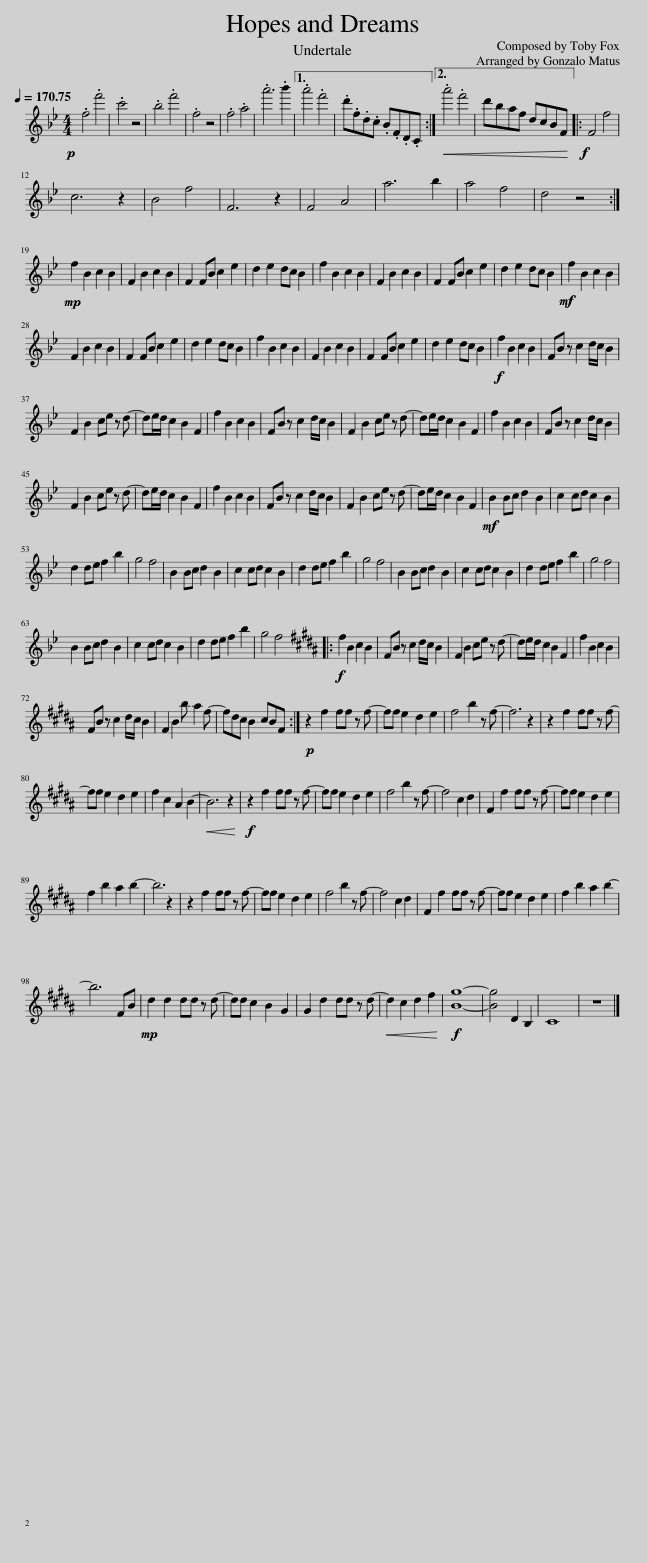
X:1
L:1/8
Q:1/4=170
M:4/4
I:linebreak $
K:Bb
V:1 treble
V:1
!p! .f4 .f'4 | .c'4 z4 | .b4 .f'4 | .f4 z4 | .f4 .a4 | %5
 .a'6 .b'2 |1 .a'4 .f'4 | .d'.f.d.c .B.F.D.C :|2!<(! .a'4 .f'4 | d'baf dcBF!<)! |: %10
!f! F4 f4 |$ c6 z2 | B4 f4 | F6 z2 | F4 A4 | %15
 a6 b2 | a4 f4 | d4 z4 :|$!mp! f2 B2 c2 B2 | F2 B2 c2 B2 | %20
 F2 FB c2 e2 | d2 e2 dc B2 | f2 B2 c2 B2 | F2 B2 c2 B2 | F2 FB c2 e2 | %25
 d2 e2 dc B2 |!mf! f2 B2 c2 B2 |$ F2 B2 c2 B2 | F2 FB c2 e2 | d2 e2 dc B2 | %30
 f2 B2 c2 B2 | F2 B2 c2 B2 | F2 FB c2 e2 | d2 e2 dc B2 |!f! f2 B2 c2 B2 | %35
 FB z c2 d/c/ B2 |$ F2 B2 ce z d- | de/d/ c2 B2 F2 | f2 B2 c2 B2 | FB z c2 d/c/ B2 | %40
 F2 B2 ce z d- | de/d/ c2 B2 F2 | f2 B2 c2 B2 | FB z c2 d/c/ B2 |$ F2 B2 ce z d- | %45
 de/d/ c2 B2 F2 | f2 B2 c2 B2 | FB z c2 d/c/ B2 | F2 B2 ce z d- | de/d/ c2 B2 F2 | %50
!mf! B2 Bc d2 B2 | c2 cd c2 B2 |$ d2 de f2 b2 | g4 f4 | B2 Bc d2 B2 | %55
 c2 cd c2 B2 | d2 de f2 b2 | g4 f4 | B2 Bc d2 B2 | c2 cd c2 B2 | %60
 d2 de f2 b2 | g4 f4 |$ B2 Bc d2 B2 | c2 cd c2 B2 | d2 de f2 b2 | %65
 g4 f4 |:[K:B]!f! f2 B2 c2 B2 | FB z c2 d/c/ B2 | F2 B2 ce z d- | de/d/ c2 B2 F2 | %70
 f2 B2 c2 B2 |$ FB z c2 d/c/ B2 | F2 B2 b a2 f- | fdc B2 cBF :|!p! z2 f2 ff z f- | %75
 ff e2 d2 e2 | f4 b2 z f- | f6 z2 | z2 f2 ff z f- |$ ff e2 d2 e2 | %80
 f2 c2 A2 B2- |!<(! B6 z2!<)! |!f! z2 f2 ff z f- | ff e2 d2 e2 | f4 b2 z f- | %85
 f4 c2 d2 | F2 f2 ff z f- | ff e2 d2 e2 |$ f2 b2 a2 b2- | b6 z2 | %90
 z2 f2 ff z f- | ff e2 d2 e2 | f4 b2 z f- | f4 c2 d2 | F2 f2 ff z f- | %95
 ff e2 d2 e2 | f2 b2 a2 b2- |$ b6 FB |!mp! d2 d2 dd z d- | dd c2 B2 G2 | %100
 G2 d2 dd z d- |!<(! d2 c2 d2 f2!<)! |!f! [Bg]8- | [Bg]4 D2 B,2 | C8 | %105
 z8 |] %106
